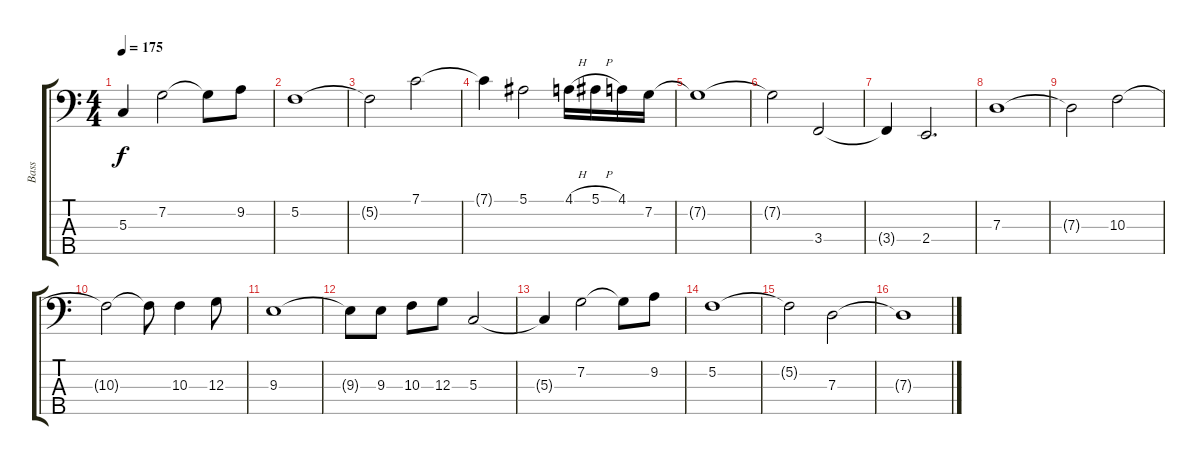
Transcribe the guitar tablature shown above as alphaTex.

\track ("Bass" "Bass") {instrument electricbasspick}
\staff {score tabs}
\tuning (F2 C2 G1 D1 A0) {hide}
\ts (4 4)
\tempo 175
\clef f4
\ks c
5.3{t}.4{dy f} 7.2.2 7.2{t}.8 9.2.8 |
5.2.1 |
5.2{t}.2 7.1.2 |
7.1{t}.4 5.1.2 4.1{h}.16 5.1{h}.16 4.1.16 7.2.16 |
7.2{t}.1 |
7.2{t}.2 3.4.2 |
3.4{t}.4 2.4.2{d} |
7.3.1 |
7.3{t}.2 10.3.2 |
10.3{t}.2 10.3{t}.8 10.3.4 12.3.8 |
9.3.1 |
9.3{t}.8 9.3.8 10.3.8 12.3.8 5.3.2 |
5.3{t}.4 7.2.2 7.2{t}.8 9.2.8 |
5.2.1 |
5.2{t}.2 7.3.2 |
7.3{t}.1
